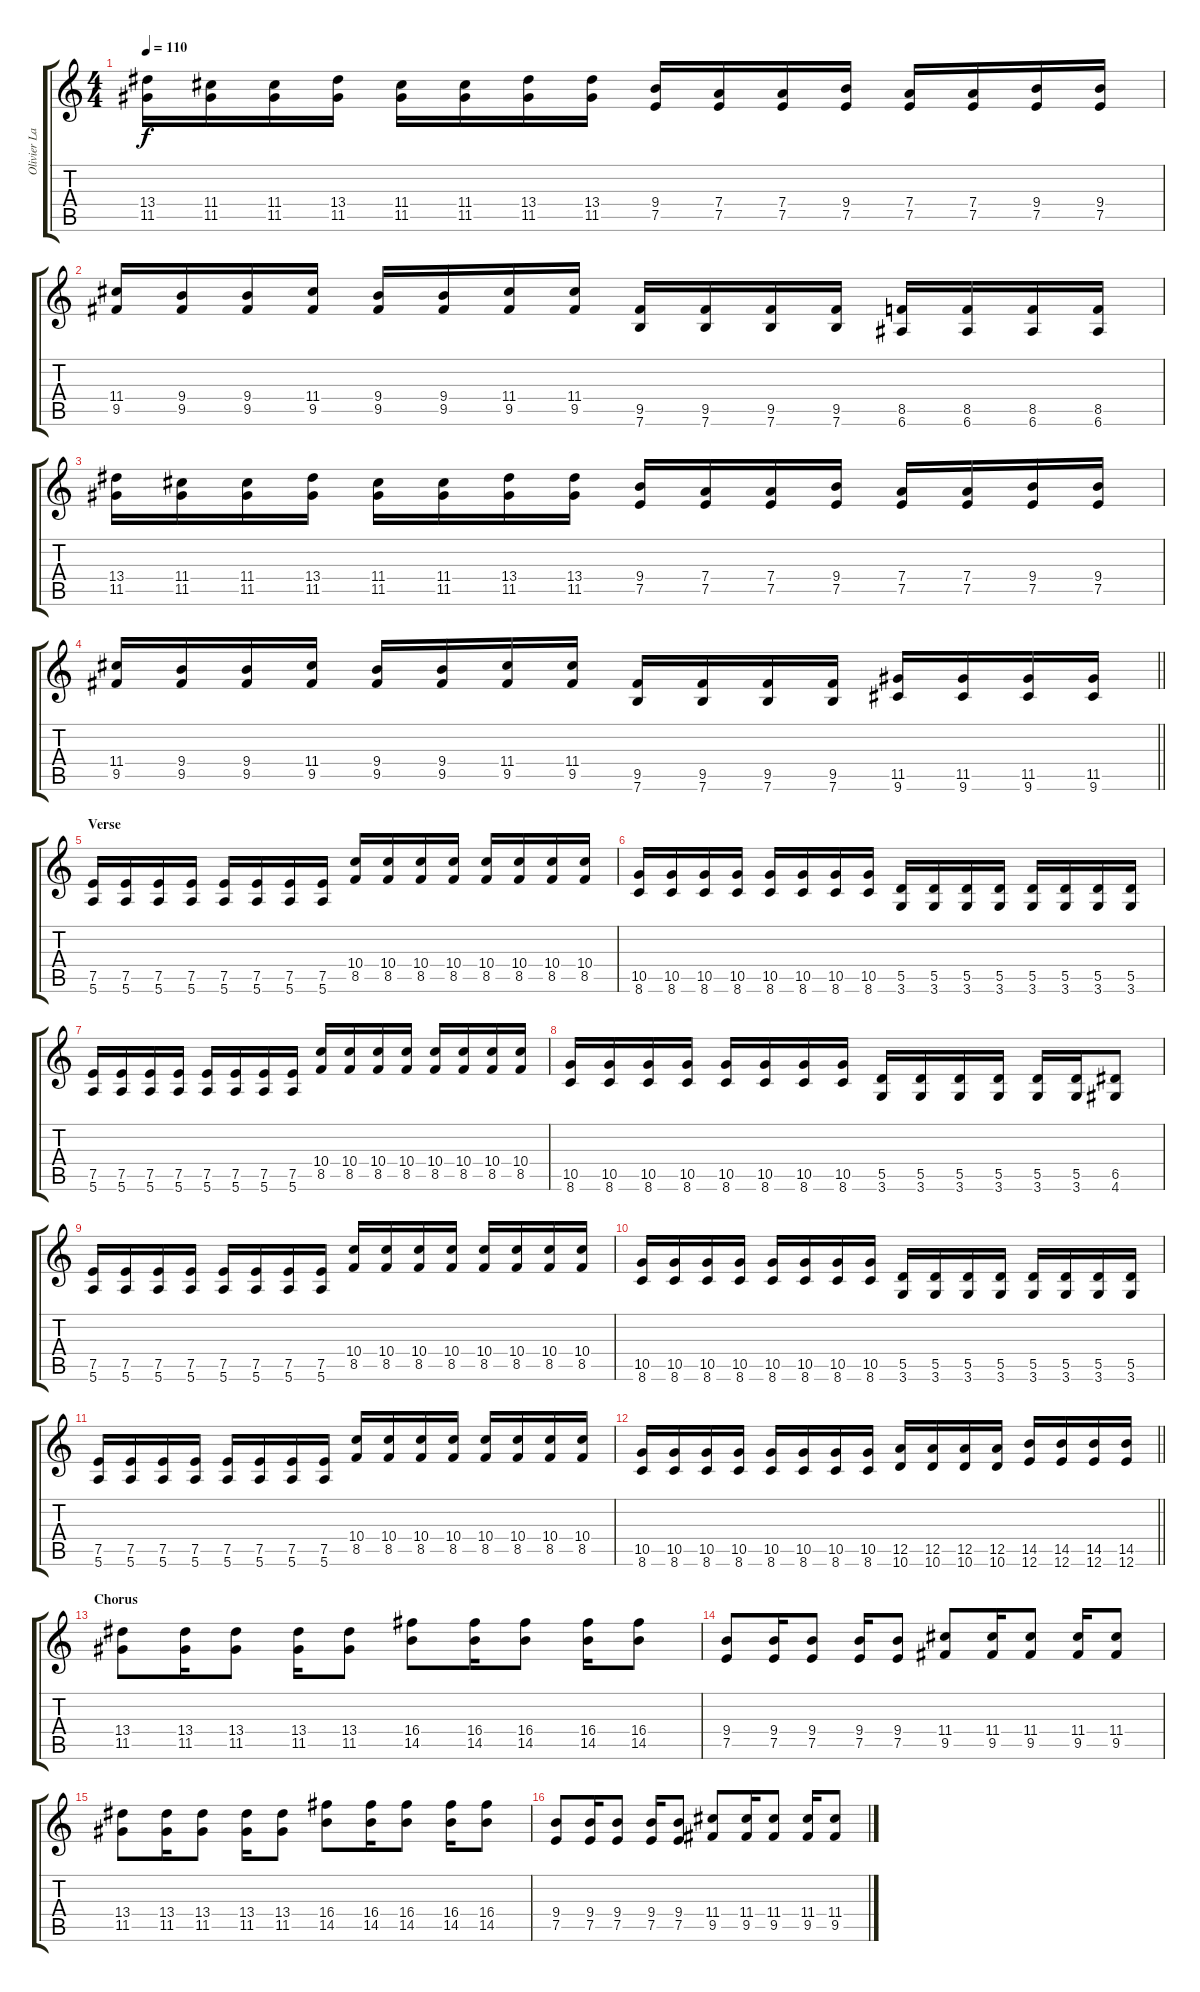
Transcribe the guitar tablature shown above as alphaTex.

\track ("Olivier Lavoie" "Olivier La") {instrument overdrivenguitar}
\staff {score tabs}
\tuning (E4 B3 G3 D3 A2 E2) {hide}
\ts (4 4)
\tempo 110
\clef g2
\ks c
(13.4 11.5).16{dy f} (11.4 11.5).16 (11.4 11.5).16 (13.4 11.5).16 (11.4 11.5).16 (11.4 11.5).16 (13.4 11.5).16 (13.4 11.5).16 (9.4 7.5).16 (7.4 7.5).16 (7.4 7.5).16 (9.4 7.5).16 (7.4 7.5).16 (7.4 7.5).16 (9.4 7.5).16 (9.4 7.5).16 |
(11.4 9.5).16 (9.4 9.5).16 (9.4 9.5).16 (11.4 9.5).16 (9.4 9.5).16 (9.4 9.5).16 (11.4 9.5).16 (11.4 9.5).16 (9.5 7.6).16 (9.5 7.6).16 (9.5 7.6).16 (9.5 7.6).16 (8.5 6.6).16 (8.5 6.6).16 (8.5 6.6).16 (8.5 6.6).16 |
(13.4 11.5).16 (11.4 11.5).16 (11.4 11.5).16 (13.4 11.5).16 (11.4 11.5).16 (11.4 11.5).16 (13.4 11.5).16 (13.4 11.5).16 (9.4 7.5).16 (7.4 7.5).16 (7.4 7.5).16 (9.4 7.5).16 (7.4 7.5).16 (7.4 7.5).16 (9.4 7.5).16 (9.4 7.5).16 |
\barLineRight lightlight
(11.4 9.5).16 (9.4 9.5).16 (9.4 9.5).16 (11.4 9.5).16 (9.4 9.5).16 (9.4 9.5).16 (11.4 9.5).16 (11.4 9.5).16 (9.5 7.6).16 (9.5 7.6).16 (9.5 7.6).16 (9.5 7.6).16 (11.5 9.6).16 (11.5 9.6).16 (11.5 9.6).16 (11.5 9.6).16 |
\section ("" "Verse")
(7.5 5.6).16 (7.5 5.6).16 (7.5 5.6).16 (7.5 5.6).16 (7.5 5.6).16 (7.5 5.6).16 (7.5 5.6).16 (7.5 5.6).16 (10.4 8.5).16 (10.4 8.5).16 (10.4 8.5).16 (10.4 8.5).16 (10.4 8.5).16 (10.4 8.5).16 (10.4 8.5).16 (10.4 8.5).16 |
(10.5 8.6).16 (10.5 8.6).16 (10.5 8.6).16 (10.5 8.6).16 (10.5 8.6).16 (10.5 8.6).16 (10.5 8.6).16 (10.5 8.6).16 (5.5 3.6).16 (5.5 3.6).16 (5.5 3.6).16 (5.5 3.6).16 (5.5 3.6).16 (5.5 3.6).16 (5.5 3.6).16 (5.5 3.6).16 |
(7.5 5.6).16 (7.5 5.6).16 (7.5 5.6).16 (7.5 5.6).16 (7.5 5.6).16 (7.5 5.6).16 (7.5 5.6).16 (7.5 5.6).16 (10.4 8.5).16 (10.4 8.5).16 (10.4 8.5).16 (10.4 8.5).16 (10.4 8.5).16 (10.4 8.5).16 (10.4 8.5).16 (10.4 8.5).16 |
(10.5 8.6).16 (10.5 8.6).16 (10.5 8.6).16 (10.5 8.6).16 (10.5 8.6).16 (10.5 8.6).16 (10.5 8.6).16 (10.5 8.6).16 (5.5 3.6).16 (5.5 3.6).16 (5.5 3.6).16 (5.5 3.6).16 (5.5 3.6).16 (5.5 3.6).16 (6.5 4.6).8 |
(7.5 5.6).16 (7.5 5.6).16 (7.5 5.6).16 (7.5 5.6).16 (7.5 5.6).16 (7.5 5.6).16 (7.5 5.6).16 (7.5 5.6).16 (10.4 8.5).16 (10.4 8.5).16 (10.4 8.5).16 (10.4 8.5).16 (10.4 8.5).16 (10.4 8.5).16 (10.4 8.5).16 (10.4 8.5).16 |
(10.5 8.6).16 (10.5 8.6).16 (10.5 8.6).16 (10.5 8.6).16 (10.5 8.6).16 (10.5 8.6).16 (10.5 8.6).16 (10.5 8.6).16 (5.5 3.6).16 (5.5 3.6).16 (5.5 3.6).16 (5.5 3.6).16 (5.5 3.6).16 (5.5 3.6).16 (5.5 3.6).16 (5.5 3.6).16 |
(7.5 5.6).16 (7.5 5.6).16 (7.5 5.6).16 (7.5 5.6).16 (7.5 5.6).16 (7.5 5.6).16 (7.5 5.6).16 (7.5 5.6).16 (10.4 8.5).16 (10.4 8.5).16 (10.4 8.5).16 (10.4 8.5).16 (10.4 8.5).16 (10.4 8.5).16 (10.4 8.5).16 (10.4 8.5).16 |
\barLineRight lightlight
(10.5 8.6).16 (10.5 8.6).16 (10.5 8.6).16 (10.5 8.6).16 (10.5 8.6).16 (10.5 8.6).16 (10.5 8.6).16 (10.5 8.6).16 (12.5 10.6).16 (12.5 10.6).16 (12.5 10.6).16 (12.5 10.6).16 (14.5 12.6).16 (14.5 12.6).16 (14.5 12.6).16 (14.5 12.6).16 |
\section ("" "Chorus")
(13.4 11.5).8 (13.4 11.5).16 (13.4 11.5).8 (13.4 11.5).16 (13.4 11.5).8 (16.4 14.5).8 (16.4 14.5).16 (16.4 14.5).8 (16.4 14.5).16 (16.4 14.5).8 |
(9.4 7.5).8 (9.4 7.5).16 (9.4 7.5).8 (9.4 7.5).16 (9.4 7.5).8 (11.4 9.5).8 (11.4 9.5).16 (11.4 9.5).8 (11.4 9.5).16 (11.4 9.5).8 |
(13.4 11.5).8 (13.4 11.5).16 (13.4 11.5).8 (13.4 11.5).16 (13.4 11.5).8 (16.4 14.5).8 (16.4 14.5).16 (16.4 14.5).8 (16.4 14.5).16 (16.4 14.5).8 |
(9.4 7.5).8 (9.4 7.5).16 (9.4 7.5).8 (9.4 7.5).16 (9.4 7.5).8 (11.4 9.5).8 (11.4 9.5).16 (11.4 9.5).8 (11.4 9.5).16 (11.4 9.5).8
